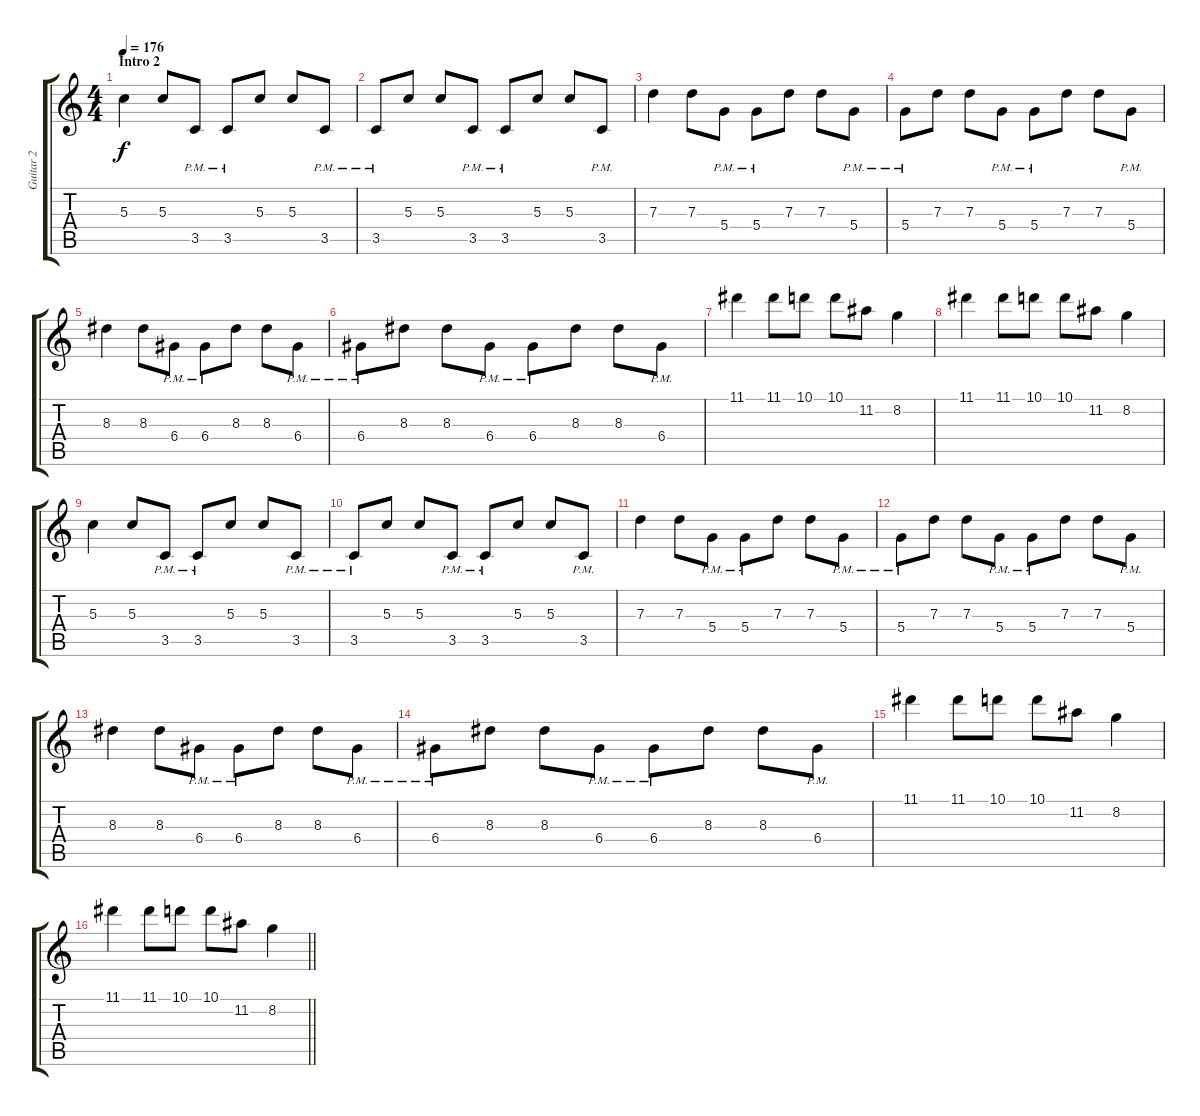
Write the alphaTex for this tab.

\track ("Guitar 2" "Guitar 2") {instrument distortionguitar}
\staff {score tabs}
\tuning (E4 B3 G3 D3 A2 D2) {hide}
\ts (4 4)
\section ("" "Intro 2")
\tempo 176
\clef g2
\ks c
5.3.4{dy f balance 8} 5.3.8 3.5{pm}.8 3.5{pm}.8 5.3.8 5.3.8 3.5{pm}.8 |
3.5{pm}.8 5.3.8 5.3.8 3.5{pm}.8 3.5{pm}.8 5.3.8 5.3.8 3.5{pm}.8 |
7.3.4 7.3.8 5.4{pm}.8 5.4{pm}.8 7.3.8 7.3.8 5.4{pm}.8 |
5.4{pm}.8 7.3.8 7.3.8 5.4{pm}.8 5.4{pm}.8 7.3.8 7.3.8 5.4{pm}.8 |
8.3.4 8.3.8 6.4{pm}.8 6.4{pm}.8 8.3.8 8.3.8 6.4{pm}.8 |
6.4{pm}.8 8.3.8 8.3.8 6.4{pm}.8 6.4{pm}.8 8.3.8 8.3.8 6.4{pm}.8 |
11.1.4 11.1.8 10.1.8 10.1.8 11.2.8 8.2.4 |
11.1.4 11.1.8 10.1.8 10.1.8 11.2.8 8.2.4 |
5.3.4 5.3.8 3.5{pm}.8 3.5{pm}.8 5.3.8 5.3.8 3.5{pm}.8 |
3.5{pm}.8 5.3.8 5.3.8 3.5{pm}.8 3.5{pm}.8 5.3.8 5.3.8 3.5{pm}.8 |
7.3.4 7.3.8 5.4{pm}.8 5.4{pm}.8 7.3.8 7.3.8 5.4{pm}.8 |
5.4{pm}.8 7.3.8 7.3.8 5.4{pm}.8 5.4{pm}.8 7.3.8 7.3.8 5.4{pm}.8 |
8.3.4 8.3.8 6.4{pm}.8 6.4{pm}.8 8.3.8 8.3.8 6.4{pm}.8 |
6.4{pm}.8 8.3.8 8.3.8 6.4{pm}.8 6.4{pm}.8 8.3.8 8.3.8 6.4{pm}.8 |
11.1.4 11.1.8 10.1.8 10.1.8 11.2.8 8.2.4 |
\barLineRight lightlight
11.1.4 11.1.8 10.1.8 10.1.8 11.2.8 8.2.4
